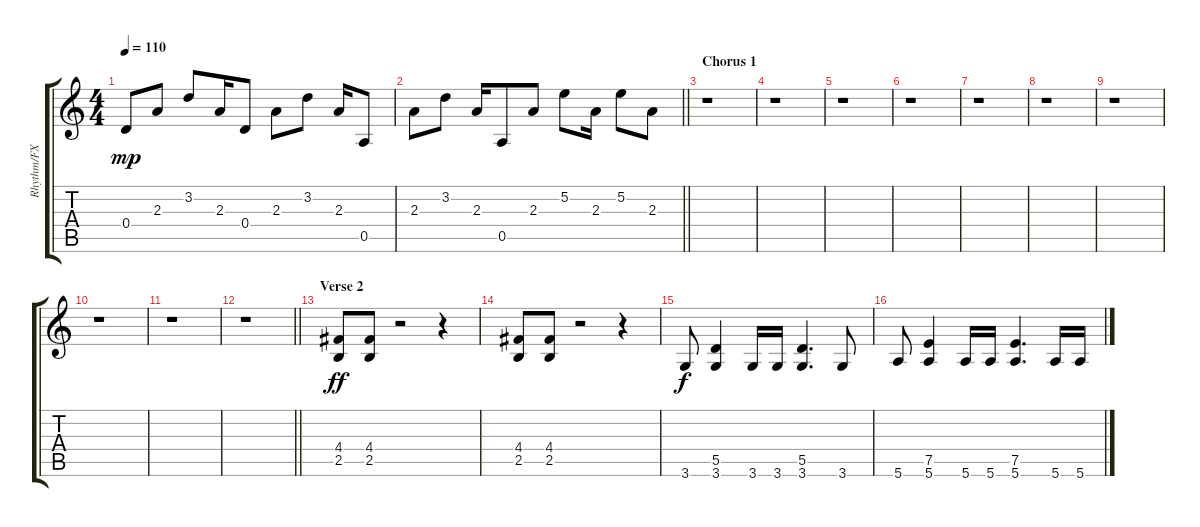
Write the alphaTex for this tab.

\track ("Rhythm/FX" "Rhythm/FX") {instrument distortionguitar}
\staff {score tabs}
\tuning (E4 B3 G3 D3 A2 E2) {hide}
\ts (4 4)
\tempo 110
\clef g2
\ks c
0.4.8{dy mp} 2.3.8 3.2.8 2.3.16 0.4.8 2.3.8 3.2.8 2.3.16 0.5.8 |
\barLineRight lightlight
2.3.8 3.2.8 2.3.16 0.5.8 2.3.8 5.2.8 2.3.16 5.2.8 2.3.8 |
\section ("" "Chorus 1")
r.1{volume 12 balance 0} |
r.1 |
r.1 |
r.1 |
r.1 |
r.1 |
r.1 |
r.1 |
r.1 |
\barLineRight lightlight
r.1 |
\section ("" "Verse 2")
(4.4 2.5).8{dy ff} (4.4 2.5).8 r.2 r.4 |
(4.4 2.5).8 (4.4 2.5).8 r.2 r.4 |
3.6.8{dy f} (5.5 3.6).4 3.6.16 3.6.16 (5.5 3.6).4{d} 3.6.8 |
5.6.8 (7.5 5.6).4 5.6.16 5.6.16 (7.5 5.6).4{d} 5.6.16 5.6.16
